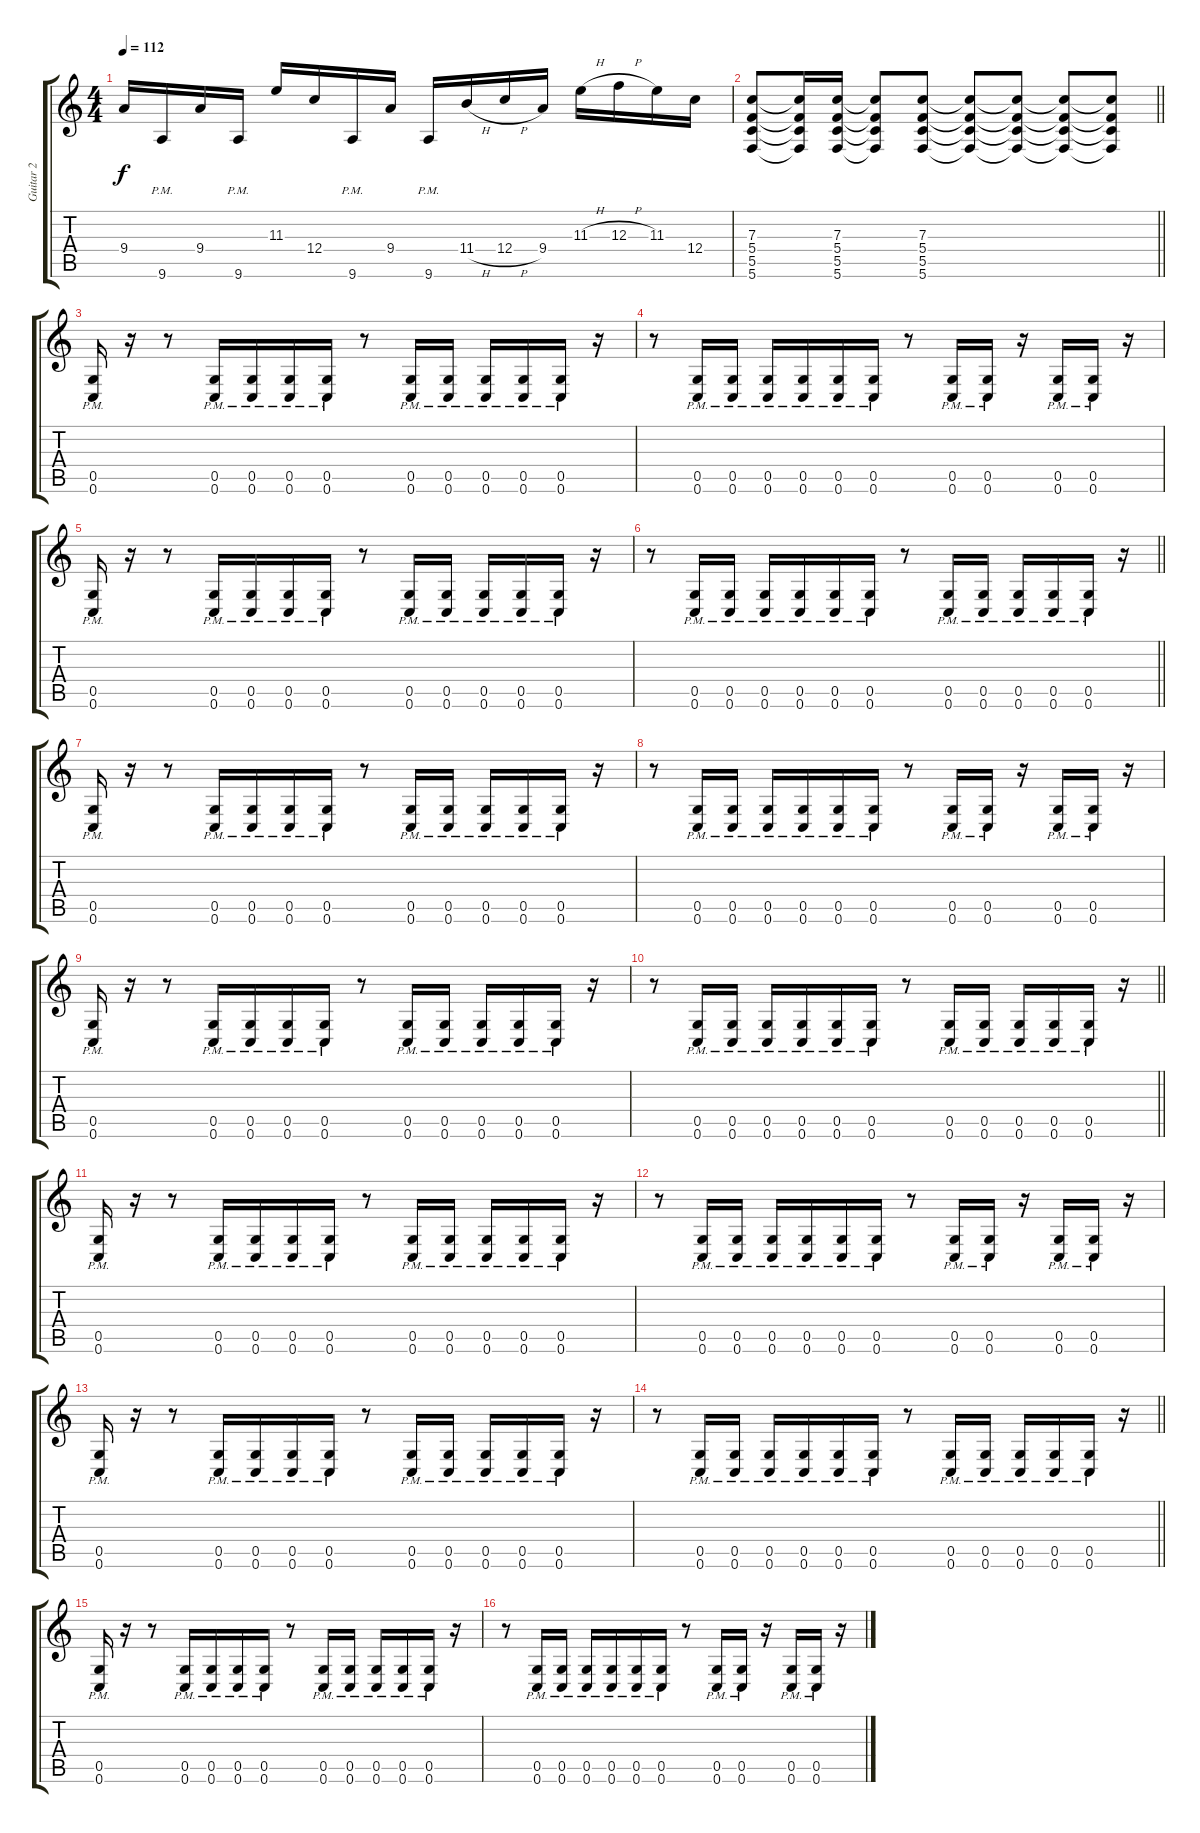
\track ("Guitar 2" "Guitar 2") {instrument distortionguitar}
\staff {score tabs}
\tuning (D4 A3 F3 C3 G2 C2) {hide}
\ts (4 4)
\tempo 112
\clef g2
\ks c
9.4.16{dy f} 9.6{pm}.16 9.4.16 9.6{pm}.16 11.3.16 12.4.16 9.6{pm}.16 9.4.16 9.6{pm}.16 11.4{h}.16 12.4{h}.16 9.4.16 11.3{h}.16 12.3{h}.16 11.3.16 12.4.16 |
\barLineRight lightlight
(7.3 5.4 5.5 5.6).8 (7.3{t} 5.4{t} 5.5{t} 5.6{t}).16 (7.3 5.4 5.5 5.6).16 (7.3{t} 5.4{t} 5.5{t} 5.6{t}).8 (7.3 5.4 5.5 5.6).8 (7.3{t} 5.4{t} 5.5{t} 5.6{t}).8 (7.3{t} 5.4{t} 5.5{t} 5.6{t}).8 (7.3{t} 5.4{t} 5.5{t} 5.6{t}).8 (7.3{t} 5.4{t} 5.5{t} 5.6{t}).8 |
(0.5{pm} 0.6{pm}).16 r.16 r.8 (0.5{pm} 0.6{pm}).16 (0.5{pm} 0.6{pm}).16 (0.5{pm} 0.6{pm}).16 (0.5{pm} 0.6{pm}).16 r.8 (0.5{pm} 0.6{pm}).16 (0.5{pm} 0.6{pm}).16 (0.5{pm} 0.6{pm}).16 (0.5{pm} 0.6{pm}).16 (0.5{pm} 0.6{pm}).16 r.16 |
r.8 (0.5{pm} 0.6{pm}).16 (0.5{pm} 0.6{pm}).16 (0.5{pm} 0.6{pm}).16 (0.5{pm} 0.6{pm}).16 (0.5{pm} 0.6{pm}).16 (0.5{pm} 0.6{pm}).16 r.8 (0.5{pm} 0.6{pm}).16 (0.5{pm} 0.6{pm}).16 r.16 (0.5{pm} 0.6{pm}).16 (0.5{pm} 0.6{pm}).16 r.16 |
(0.5{pm} 0.6{pm}).16 r.16 r.8 (0.5{pm} 0.6{pm}).16 (0.5{pm} 0.6{pm}).16 (0.5{pm} 0.6{pm}).16 (0.5{pm} 0.6{pm}).16 r.8 (0.5{pm} 0.6{pm}).16 (0.5{pm} 0.6{pm}).16 (0.5{pm} 0.6{pm}).16 (0.5{pm} 0.6{pm}).16 (0.5{pm} 0.6{pm}).16 r.16 |
\barLineRight lightlight
r.8 (0.5{pm} 0.6{pm}).16 (0.5{pm} 0.6{pm}).16 (0.5{pm} 0.6{pm}).16 (0.5{pm} 0.6{pm}).16 (0.5{pm} 0.6{pm}).16 (0.5{pm} 0.6{pm}).16 r.8 (0.5{pm} 0.6{pm}).16 (0.5{pm} 0.6{pm}).16 (0.5{pm} 0.6{pm}).16 (0.5{pm} 0.6{pm}).16 (0.5{pm} 0.6{pm}).16 r.16 |
(0.5{pm} 0.6{pm}).16 r.16 r.8 (0.5{pm} 0.6{pm}).16 (0.5{pm} 0.6{pm}).16 (0.5{pm} 0.6{pm}).16 (0.5{pm} 0.6{pm}).16 r.8 (0.5{pm} 0.6{pm}).16 (0.5{pm} 0.6{pm}).16 (0.5{pm} 0.6{pm}).16 (0.5{pm} 0.6{pm}).16 (0.5{pm} 0.6{pm}).16 r.16 |
r.8 (0.5{pm} 0.6{pm}).16 (0.5{pm} 0.6{pm}).16 (0.5{pm} 0.6{pm}).16 (0.5{pm} 0.6{pm}).16 (0.5{pm} 0.6{pm}).16 (0.5{pm} 0.6{pm}).16 r.8 (0.5{pm} 0.6{pm}).16 (0.5{pm} 0.6{pm}).16 r.16 (0.5{pm} 0.6{pm}).16 (0.5{pm} 0.6{pm}).16 r.16 |
(0.5{pm} 0.6{pm}).16 r.16 r.8 (0.5{pm} 0.6{pm}).16 (0.5{pm} 0.6{pm}).16 (0.5{pm} 0.6{pm}).16 (0.5{pm} 0.6{pm}).16 r.8 (0.5{pm} 0.6{pm}).16 (0.5{pm} 0.6{pm}).16 (0.5{pm} 0.6{pm}).16 (0.5{pm} 0.6{pm}).16 (0.5{pm} 0.6{pm}).16 r.16 |
\barLineRight lightlight
r.8 (0.5{pm} 0.6{pm}).16 (0.5{pm} 0.6{pm}).16 (0.5{pm} 0.6{pm}).16 (0.5{pm} 0.6{pm}).16 (0.5{pm} 0.6{pm}).16 (0.5{pm} 0.6{pm}).16 r.8 (0.5{pm} 0.6{pm}).16 (0.5{pm} 0.6{pm}).16 (0.5{pm} 0.6{pm}).16 (0.5{pm} 0.6{pm}).16 (0.5{pm} 0.6{pm}).16 r.16 |
(0.5{pm} 0.6{pm}).16 r.16 r.8 (0.5{pm} 0.6{pm}).16 (0.5{pm} 0.6{pm}).16 (0.5{pm} 0.6{pm}).16 (0.5{pm} 0.6{pm}).16 r.8 (0.5{pm} 0.6{pm}).16 (0.5{pm} 0.6{pm}).16 (0.5{pm} 0.6{pm}).16 (0.5{pm} 0.6{pm}).16 (0.5{pm} 0.6{pm}).16 r.16 |
r.8 (0.5{pm} 0.6{pm}).16 (0.5{pm} 0.6{pm}).16 (0.5{pm} 0.6{pm}).16 (0.5{pm} 0.6{pm}).16 (0.5{pm} 0.6{pm}).16 (0.5{pm} 0.6{pm}).16 r.8 (0.5{pm} 0.6{pm}).16 (0.5{pm} 0.6{pm}).16 r.16 (0.5{pm} 0.6{pm}).16 (0.5{pm} 0.6{pm}).16 r.16 |
(0.5{pm} 0.6{pm}).16 r.16 r.8 (0.5{pm} 0.6{pm}).16 (0.5{pm} 0.6{pm}).16 (0.5{pm} 0.6{pm}).16 (0.5{pm} 0.6{pm}).16 r.8 (0.5{pm} 0.6{pm}).16 (0.5{pm} 0.6{pm}).16 (0.5{pm} 0.6{pm}).16 (0.5{pm} 0.6{pm}).16 (0.5{pm} 0.6{pm}).16 r.16 |
\barLineRight lightlight
r.8 (0.5{pm} 0.6{pm}).16 (0.5{pm} 0.6{pm}).16 (0.5{pm} 0.6{pm}).16 (0.5{pm} 0.6{pm}).16 (0.5{pm} 0.6{pm}).16 (0.5{pm} 0.6{pm}).16 r.8 (0.5{pm} 0.6{pm}).16 (0.5{pm} 0.6{pm}).16 (0.5{pm} 0.6{pm}).16 (0.5{pm} 0.6{pm}).16 (0.5{pm} 0.6{pm}).16 r.16 |
(0.5{pm} 0.6{pm}).16 r.16 r.8 (0.5{pm} 0.6{pm}).16 (0.5{pm} 0.6{pm}).16 (0.5{pm} 0.6{pm}).16 (0.5{pm} 0.6{pm}).16 r.8 (0.5{pm} 0.6{pm}).16 (0.5{pm} 0.6{pm}).16 (0.5{pm} 0.6{pm}).16 (0.5{pm} 0.6{pm}).16 (0.5{pm} 0.6{pm}).16 r.16 |
r.8 (0.5{pm} 0.6{pm}).16 (0.5{pm} 0.6{pm}).16 (0.5{pm} 0.6{pm}).16 (0.5{pm} 0.6{pm}).16 (0.5{pm} 0.6{pm}).16 (0.5{pm} 0.6{pm}).16 r.8 (0.5{pm} 0.6{pm}).16 (0.5{pm} 0.6{pm}).16 r.16 (0.5{pm} 0.6{pm}).16 (0.5{pm} 0.6{pm}).16 r.16
